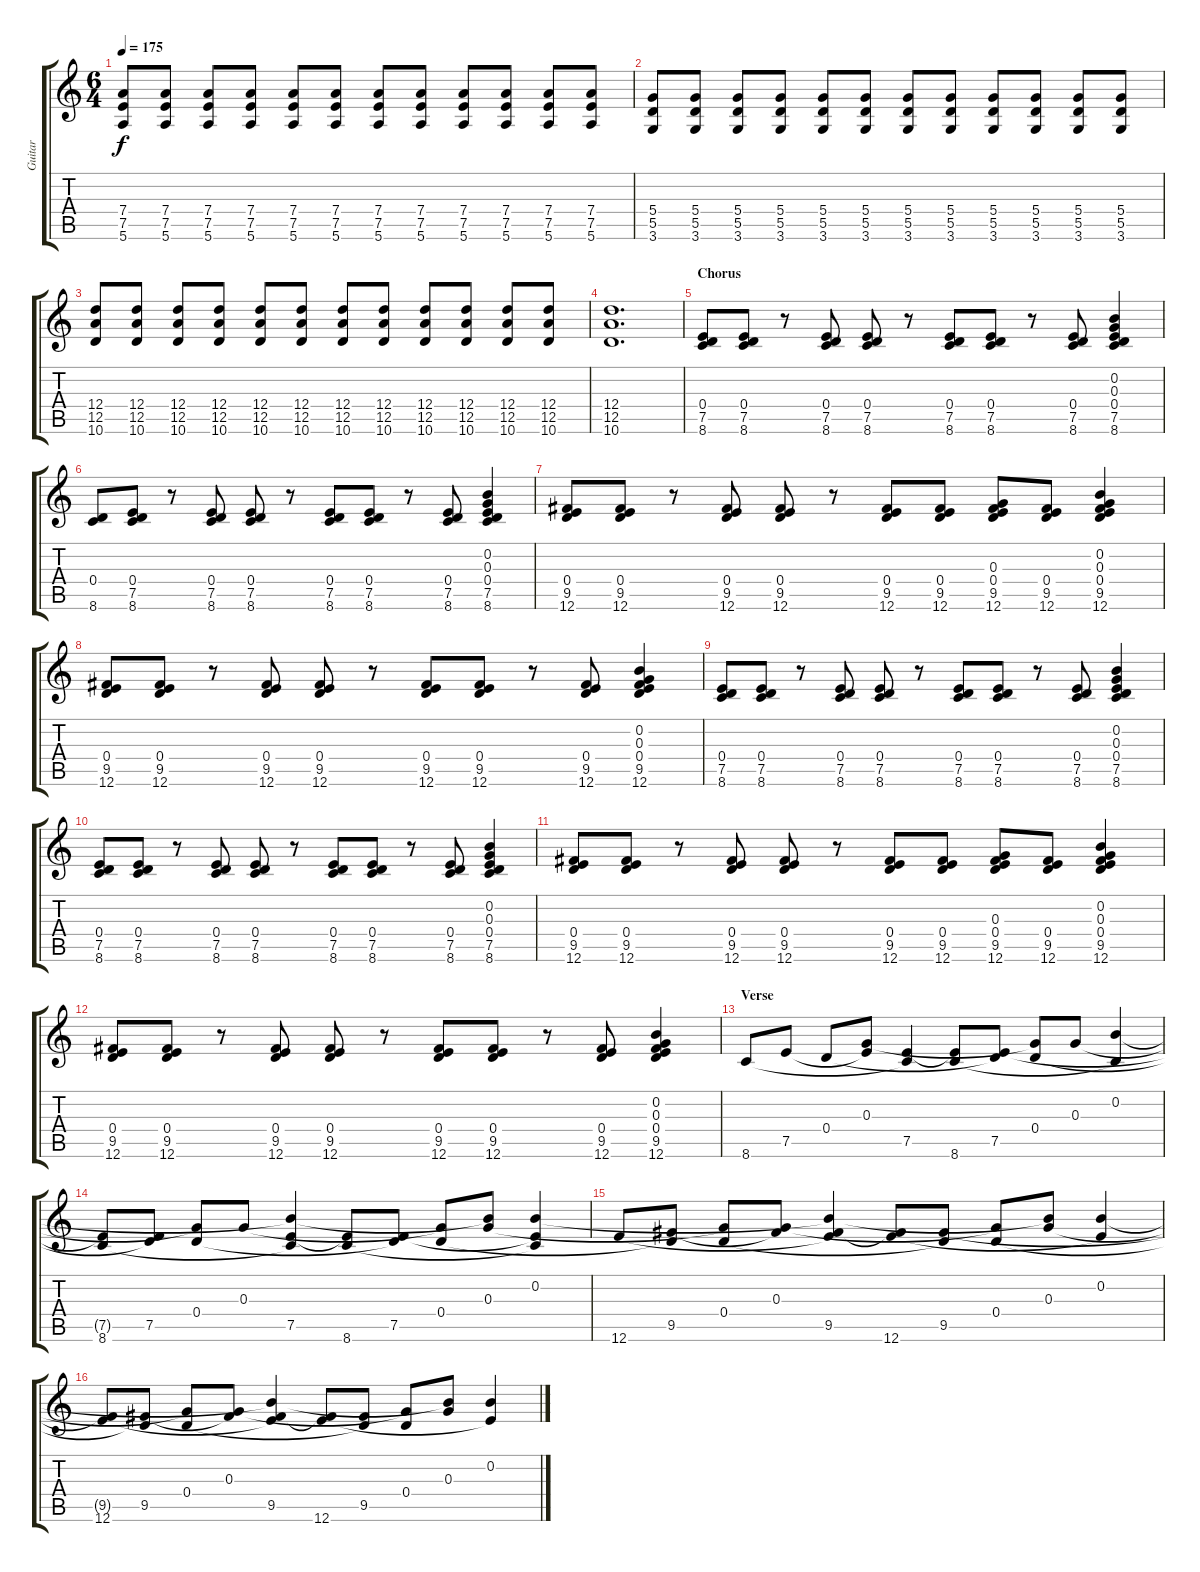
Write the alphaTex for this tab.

\track ("Guitar" "Guitar") {mute instrument acousticguitarsteel}
\staff {score tabs}
\tuning (E4 B3 G3 D3 A2 E2) {hide}
\ts (6 4)
\tempo 175
\clef g2
\ks c
(7.4 7.5 5.6).8{dy f} (7.4 7.5 5.6).8 (7.4 7.5 5.6).8 (7.4 7.5 5.6).8 (7.4 7.5 5.6).8 (7.4 7.5 5.6).8 (7.4 7.5 5.6).8 (7.4 7.5 5.6).8 (7.4 7.5 5.6).8 (7.4 7.5 5.6).8 (7.4 7.5 5.6).8 (7.4 7.5 5.6).8 |
(5.4 5.5 3.6).8 (5.4 5.5 3.6).8 (5.4 5.5 3.6).8 (5.4 5.5 3.6).8 (5.4 5.5 3.6).8 (5.4 5.5 3.6).8 (5.4 5.5 3.6).8 (5.4 5.5 3.6).8 (5.4 5.5 3.6).8 (5.4 5.5 3.6).8 (5.4 5.5 3.6).8 (5.4 5.5 3.6).8 |
(12.4 12.5 10.6).8 (12.4 12.5 10.6).8 (12.4 12.5 10.6).8 (12.4 12.5 10.6).8 (12.4 12.5 10.6).8 (12.4 12.5 10.6).8 (12.4 12.5 10.6).8 (12.4 12.5 10.6).8 (12.4 12.5 10.6).8 (12.4 12.5 10.6).8 (12.4 12.5 10.6).8 (12.4 12.5 10.6).8 |
(12.4 12.5 10.6).1{d volume 7} |
\section ("" "Chorus")
(0.4 7.5 8.6).8{volume 10 instrument distortionguitar} (0.4 7.5 8.6).8 r.8 (0.4 7.5 8.6).8 (0.4 7.5 8.6).8 r.8 (0.4 7.5 8.6).8 (0.4 7.5 8.6).8 r.8 (0.4 7.5 8.6).8 (0.2 0.3 0.4 7.5 8.6).4 |
(0.4 8.6).8 (0.4 7.5 8.6).8 r.8 (0.4 7.5 8.6).8 (0.4 7.5 8.6).8 r.8 (0.4 7.5 8.6).8 (0.4 7.5 8.6).8 r.8 (0.4 7.5 8.6).8 (0.2 0.3 0.4 7.5 8.6).4 |
(0.4 9.5 12.6).8 (0.4 9.5 12.6).8 r.8 (0.4 9.5 12.6).8 (0.4 9.5 12.6).8 r.8 (0.4 9.5 12.6).8 (0.4 9.5 12.6).8 (0.3 0.4 9.5 12.6).8 (0.4 9.5 12.6).8 (0.2 0.3 0.4 9.5 12.6).4 |
(0.4 9.5 12.6).8 (0.4 9.5 12.6).8 r.8 (0.4 9.5 12.6).8 (0.4 9.5 12.6).8 r.8 (0.4 9.5 12.6).8 (0.4 9.5 12.6).8 r.8 (0.4 9.5 12.6).8 (0.2 0.3 0.4 9.5 12.6).4 |
(0.4 7.5 8.6).8 (0.4 7.5 8.6).8 r.8 (0.4 7.5 8.6).8 (0.4 7.5 8.6).8 r.8 (0.4 7.5 8.6).8 (0.4 7.5 8.6).8 r.8 (0.4 7.5 8.6).8 (0.2 0.3 0.4 7.5 8.6).4 |
(0.4 7.5 8.6).8 (0.4 7.5 8.6).8 r.8 (0.4 7.5 8.6).8 (0.4 7.5 8.6).8 r.8 (0.4 7.5 8.6).8 (0.4 7.5 8.6).8 r.8 (0.4 7.5 8.6).8 (0.2 0.3 0.4 7.5 8.6).4 |
(0.4 9.5 12.6).8 (0.4 9.5 12.6).8 r.8 (0.4 9.5 12.6).8 (0.4 9.5 12.6).8 r.8 (0.4 9.5 12.6).8 (0.4 9.5 12.6).8 (0.3 0.4 9.5 12.6).8 (0.4 9.5 12.6).8 (0.2 0.3 0.4 9.5 12.6).4 |
(0.4 9.5 12.6).8 (0.4 9.5 12.6).8 r.8 (0.4 9.5 12.6).8 (0.4 9.5 12.6).8 r.8 (0.4 9.5 12.6).8 (0.4 9.5 12.6).8 r.8 (0.4 9.5 12.6).8 (0.2 0.3 0.4 9.5 12.6).4 |
\section ("" "Verse")
8.6.8{volume 13 instrument acousticguitarsteel} 7.5.8 0.4.8 (0.3 7.5{t}).8 (7.5 8.6{t}).4 (7.5{t} 8.6).8 (0.4{t} 7.5).8 (0.3{t} 0.4).8 0.3.8 (0.2 8.6{t}).4 |
(7.5{t} 8.6).8 (0.4{t} 7.5).8 (0.3{t} 0.4).8 0.3.8 (0.2{t} 7.5 8.6{t}).4 (7.5{t} 8.6).8 (0.4{t} 7.5).8 (0.3{t} 0.4).8 (0.2{t} 0.3).8 (0.2 7.5{t} 8.6{t}).4 |
12.6.8 (0.4{t} 9.5).8 (0.3{t} 0.4).8 (0.3 9.5{t}).8 (0.2{t} 9.5 12.6{t}).4 (9.5{t} 12.6).8 (0.4{t} 9.5).8 (0.3{t} 0.4).8 (0.2{t} 0.3).8 (0.2 12.6{t}).4 |
(9.5{t} 12.6).8 (0.4{t} 9.5).8 (0.3{t} 0.4).8 (0.3 9.5{t}).8 (0.2{t} 9.5 12.6{t}).4 (9.5{t} 12.6).8 (0.4{t} 9.5).8 (0.3{t} 0.4).8 (0.2{t} 0.3).8 (0.2 12.6{t}).4
